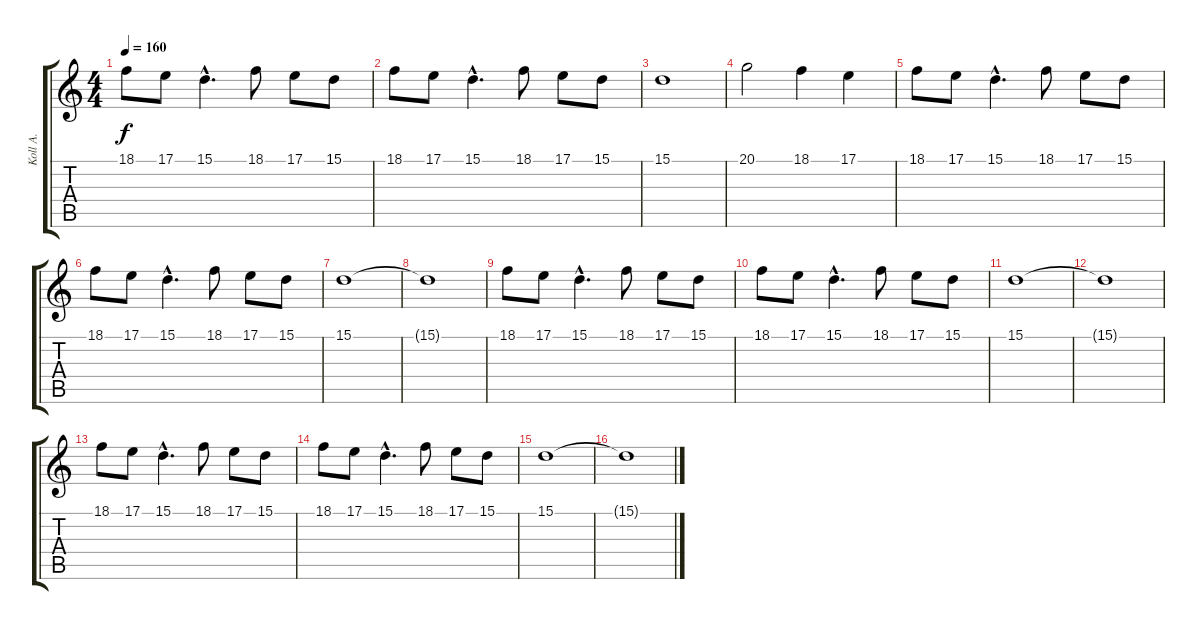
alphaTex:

\track ("Koll A." "Koll A.") {instrument bagpipe}
\staff {score tabs}
\tuning (B3 Gb3 D3 A2 E2 B1) {hide}
\ts (4 4)
\tempo 160
\clef g2
\ks c
18.1.8{dy f} 17.1.8 15.1{hac}.4{d} 18.1.8 17.1.8 15.1.8 |
18.1.8 17.1.8 15.1{hac}.4{d} 18.1.8 17.1.8 15.1.8 |
15.1.1 |
20.1.2 18.1.4 17.1.4 |
18.1.8 17.1.8 15.1{hac}.4{d} 18.1.8 17.1.8 15.1.8 |
18.1.8 17.1.8 15.1{hac}.4{d} 18.1.8 17.1.8 15.1.8 |
15.1.1 |
15.1{t}.1 |
18.1.8 17.1.8 15.1{hac}.4{d} 18.1.8 17.1.8 15.1.8 |
18.1.8 17.1.8 15.1{hac}.4{d} 18.1.8 17.1.8 15.1.8 |
15.1.1 |
15.1{t}.1 |
18.1.8 17.1.8 15.1{hac}.4{d} 18.1.8 17.1.8 15.1.8 |
18.1.8 17.1.8 15.1{hac}.4{d} 18.1.8 17.1.8 15.1.8 |
15.1.1 |
15.1{t}.1
